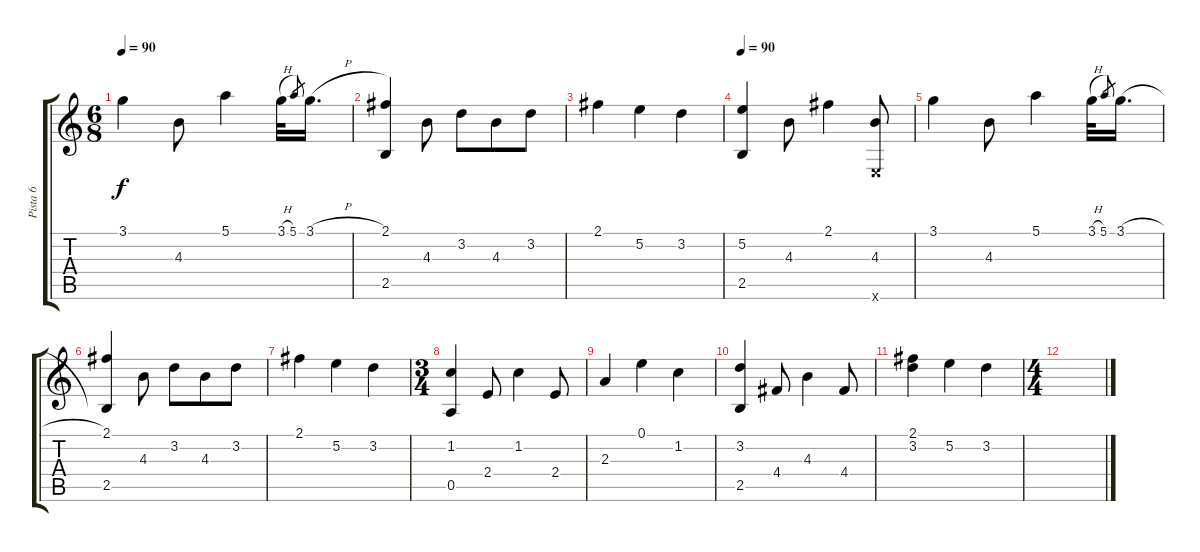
\track ("Pista 6" "Pista 6") {instrument acousticguitarsteel}
\staff {score tabs}
\tuning (E4 B3 G3 D3 A2 E2) {hide}
\ts (6 8)
\tempo 90
\clef g2
\ks c
3.1.4{dy f} 4.3.8 5.1.4 3.1{h}.32 5.1.8{gr} 3.1{h}.16{d} |
(2.1 2.5).4 4.3.8 3.2.8 4.3.8 3.2.8 |
2.1.4 5.2.4 3.2.4 |
\tempo 90
(5.2 2.5).4 4.3.8 2.1.4 (4.3 0.6{x}).8 |
3.1.4 4.3.8 5.1.4 3.1{h}.32 5.1.8{gr} 3.1{h}.16{d} |
(2.1 2.5).4 4.3.8 3.2.8 4.3.8 3.2.8 |
2.1.4 5.2.4 3.2.4 |
\ts (3 4)
(1.2 0.5).4 2.4.8 1.2.4 2.4.8 |
2.3.4 0.1.4 1.2.4 |
(3.2 2.5).4 4.4.8 4.3.4 4.4.8 |
(2.1 3.2).4 5.2.4 3.2.4 |
\ts (4 4)
